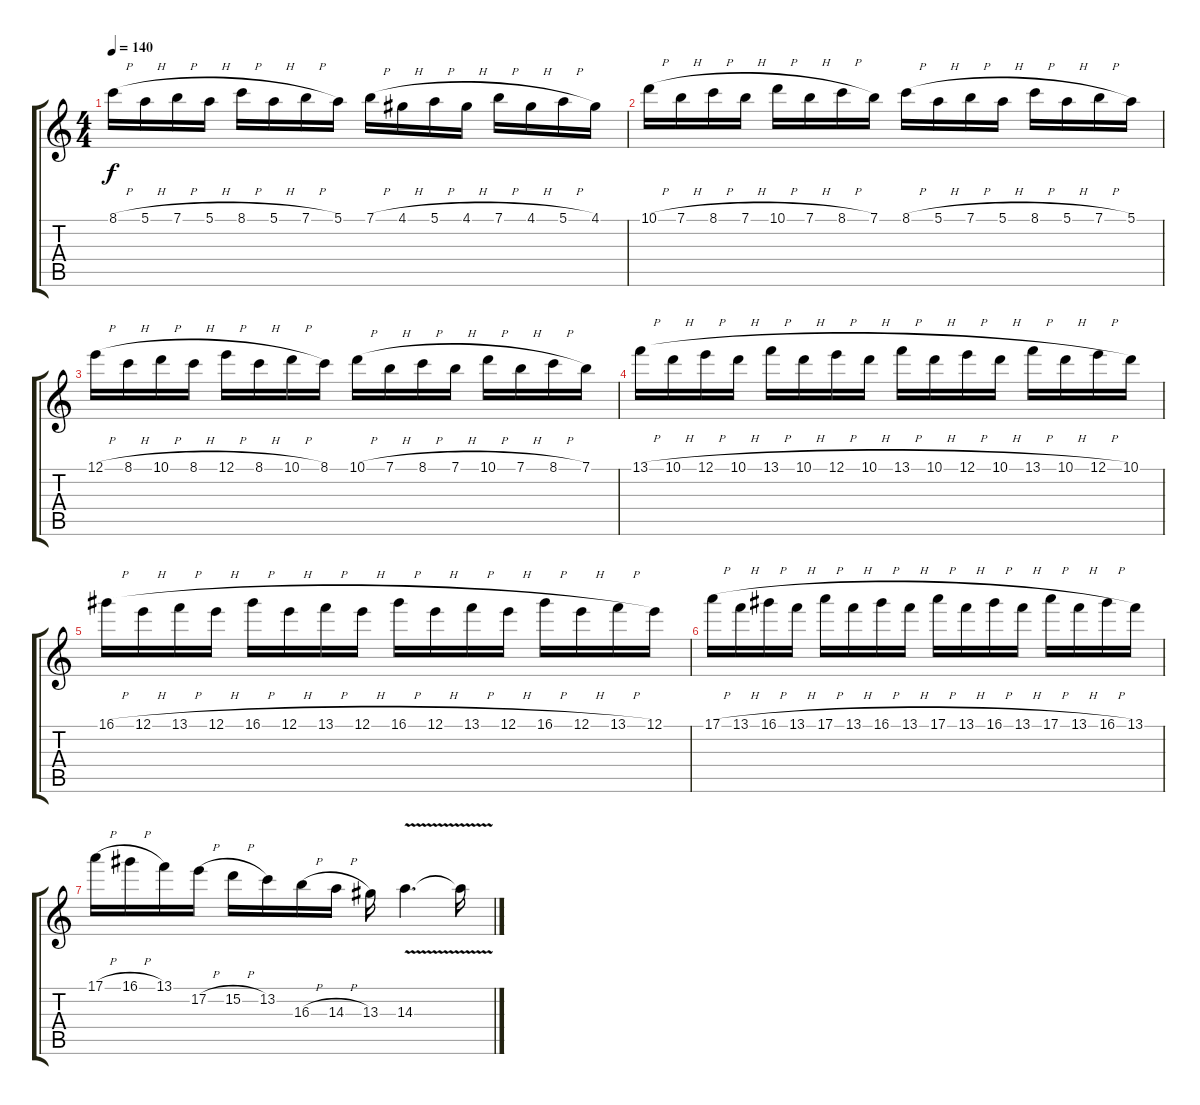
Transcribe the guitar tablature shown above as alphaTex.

\track "" {instrument distortionguitar}
\staff {score tabs}
\tuning (E4 B3 G3 D3 A2 E2) {hide}
\ts (4 4)
\tempo 140
\clef g2
\ks c
8.1{h}.16{dy f instrument distortionguitar} 5.1{h}.16 7.1{h}.16 5.1{h}.16 8.1{h}.16 5.1{h}.16 7.1{h}.16 5.1.16 7.1{h}.16 4.1{h}.16 5.1{h}.16 4.1{h}.16 7.1{h}.16 4.1{h}.16 5.1{h}.16 4.1.16 |
10.1{h}.16 7.1{h}.16 8.1{h}.16 7.1{h}.16 10.1{h}.16 7.1{h}.16 8.1{h}.16 7.1.16 8.1{h}.16 5.1{h}.16 7.1{h}.16 5.1{h}.16 8.1{h}.16 5.1{h}.16 7.1{h}.16 5.1.16 |
12.1{h}.16 8.1{h}.16 10.1{h}.16 8.1{h}.16 12.1{h}.16 8.1{h}.16 10.1{h}.16 8.1.16 10.1{h}.16 7.1{h}.16 8.1{h}.16 7.1{h}.16 10.1{h}.16 7.1{h}.16 8.1{h}.16 7.1.16 |
13.1{h}.16 10.1{h}.16 12.1{h}.16 10.1{h}.16 13.1{h}.16 10.1{h}.16 12.1{h}.16 10.1{h}.16 13.1{h}.16 10.1{h}.16 12.1{h}.16 10.1{h}.16 13.1{h}.16 10.1{h}.16 12.1{h}.16 10.1.16 |
16.1{h}.16 12.1{h}.16 13.1{h}.16 12.1{h}.16 16.1{h}.16 12.1{h}.16 13.1{h}.16 12.1{h}.16 16.1{h}.16 12.1{h}.16 13.1{h}.16 12.1{h}.16 16.1{h}.16 12.1{h}.16 13.1{h}.16 12.1.16 |
17.1{h}.16 13.1{h}.16 16.1{h}.16 13.1{h}.16 17.1{h}.16 13.1{h}.16 16.1{h}.16 13.1{h}.16 17.1{h}.16 13.1{h}.16 16.1{h}.16 13.1{h}.16 17.1{h}.16 13.1{h}.16 16.1{h}.16 13.1.16 |
17.1{h}.16 16.1{h}.16 13.1.16 17.2{h}.16 15.2{h}.16 13.2.16 16.3{h}.16 14.3{h}.16 13.3.16 14.3{v}.4{d} 14.3{v t}.16
